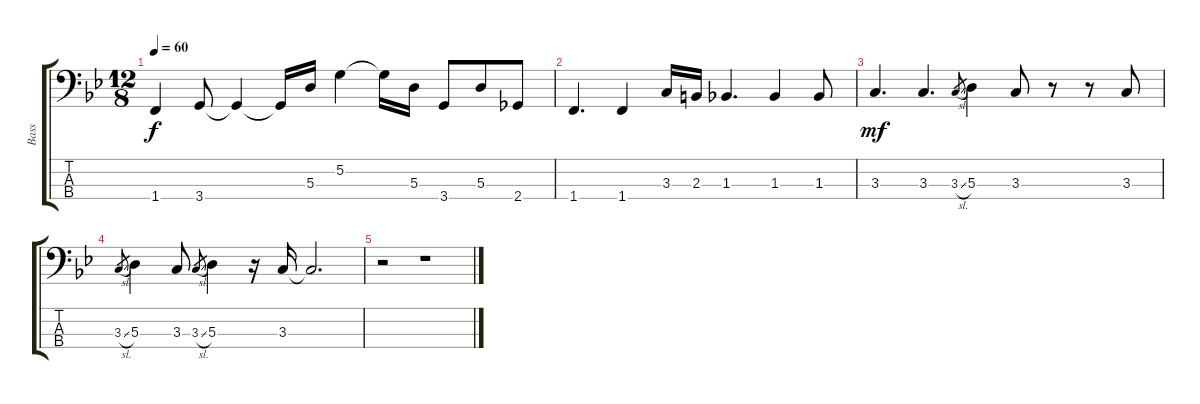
\track ("Bass" "Bass") {instrument electricbassfinger}
\staff {score tabs}
\tuning (G2 D2 A1 E1) {hide}
\ts (12 8)
\tempo 60
\clef f4
\ks bb
1.4.4{dy f} 3.4.8 3.4{t}.4 3.4{t}.16 5.3.16 5.2.4 5.2{t}.16 5.3.16 3.4.8 5.3.8 2.4.8 |
1.4.4{d} 1.4.4 3.3.16 2.3.16 1.3.4{d} 1.3.4 1.3.8 |
3.3.4{d dy mf} 3.3.4{d} 3.3{sl}.8{gr} 5.3.4 3.3.8 r.8 r.8 3.3.8 |
3.3{sl}.8{gr} 5.3.4 3.3.8 3.3{sl}.8{gr} 5.3.4 r.16 3.3.16 3.3{t}.2{d} |
r.2 r.1
